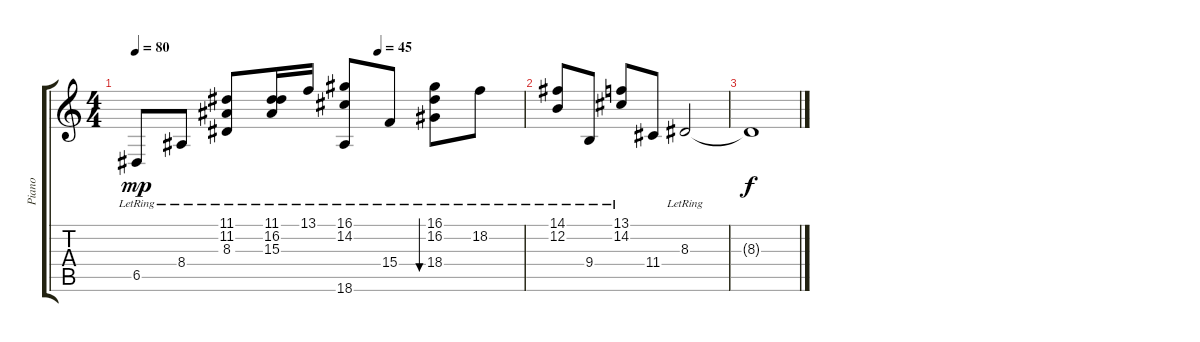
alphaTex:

\track ("Piano" "Piano") {instrument acousticgrandpiano}
\staff {score tabs}
\tuning (E4 B3 G3 D3 A2 E2) {hide}
\ts (4 4)
\tempo 80
\tempo (45 0.625)
\clef g2
\ks c
6.5{lr}.8{dy mp} 8.4{lr}.8 (11.1{lr} 11.2{lr} 8.3{lr}).8 (11.1{lr} 16.2{lr} 15.3{lr}).16 13.1{lr}.16 (16.1{lr} 14.2{lr} 18.6{lr}).8 15.4{lr}.8 (16.1{lr} 16.2{lr} 18.4{lr}).8{bu 30} 18.2{lr}.8 |
(14.1{lr} 12.2{lr}).8 9.4{lr}.8 (13.1{lr} 14.2{lr}).8 11.4.8 8.3{lr}.2 |
8.3{t}.1{dy f}
